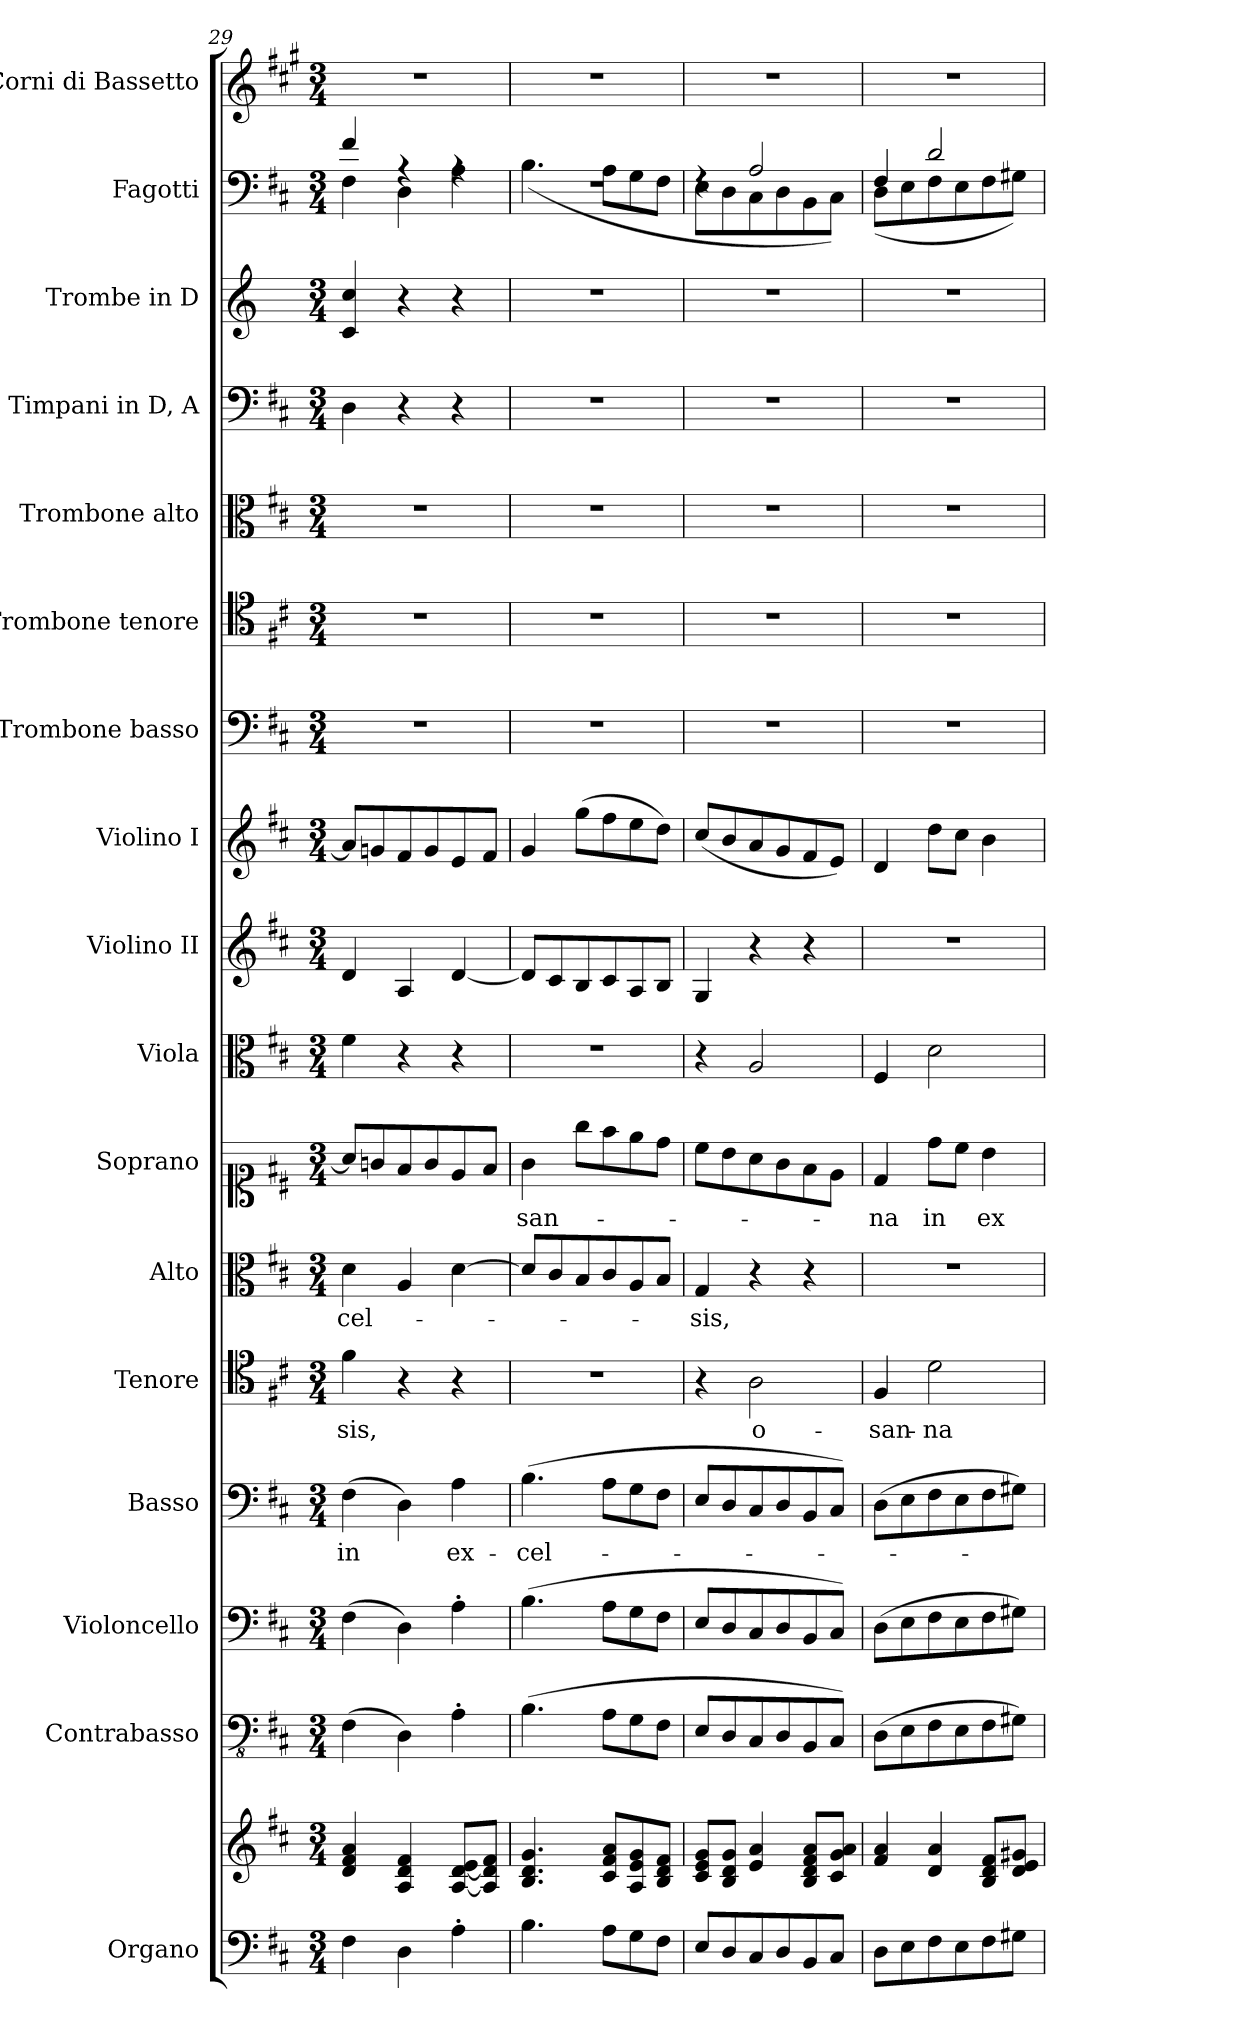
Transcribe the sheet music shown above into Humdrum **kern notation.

**kern	**kern	**kern	**kern	**kern	**text	**kern	**text	**kern	**text	**kern	**text	**kern	**kern	**kern	**kern	**kern	**kern	**kern	**kern	**kern	**kern
*part17	*part17	*part16	*part15	*part14	*part14	*part13	*part13	*part12	*part12	*part11	*part11	*part10	*part9	*part8	*part7	*part6	*part5	*part4	*part3	*part2	*part1
*staff18	*staff17	*staff16	*staff15	*staff14	*staff14	*staff13	*staff13	*staff12	*staff12	*staff11	*staff11	*staff10	*staff9	*staff8	*staff7	*staff6	*staff5	*staff4	*staff3	*staff2	*staff1
*I"Organo	*	*I"Contrabasso	*I"Violoncello	*I"Basso	*	*I"Tenore	*	*I"Alto	*	*I"Soprano	*	*I"Viola	*I"Violino II	*I"Violino I	*I"Trombone basso	*I"Trombone tenore	*I"Trombone alto	*I"Timpani in D, A	*I"Trombe in D	*I"Fagotti	*I"Corni di Bassetto
*I'Org.	*	*I'Cb.	*I'Vc.	*I'B.	*	*I'T.	*	*I'A.	*	*I'S.	*	*I'Vla.	*I'Vln. II	*I'Vln. I	*I'Tbn. B	*I'Tbn. T	*I'Tbn. A	*I'Timp.	*I'Tr. in D	*I'Fag.	*I'Cor. di B.
!!LO:PB:g=z
*clefF4	*clefG2	*clefFv4	*clefF4	*clefF4	*	*clefC4	*	*clefC3	*	*clefC1	*	*clefC3	*clefG2	*clefG2	*clefF4	*clefC4	*clefC3	*clefF4	*clefG2	*clefF4	*clefG2
*	*	*	*	*	*	*	*	*	*	*	*	*	*	*	*	*	*	*	*ITrd-1c-2	*	*ITrd4c7
*k[f#c#]	*k[f#c#]	*k[f#c#]	*k[f#c#]	*k[f#c#]	*	*k[f#c#]	*	*k[f#c#]	*	*k[f#c#]	*	*k[f#c#]	*k[f#c#]	*k[f#c#]	*k[f#c#]	*k[f#c#]	*k[f#c#]	*k[f#c#]	*k[f#c#]	*k[f#c#]	*k[f#c#]
*M3/4	*M3/4	*M3/4	*M3/4	*M3/4	*	*M3/4	*	*M3/4	*	*M3/4	*	*M3/4	*M3/4	*M3/4	*M3/4	*M3/4	*M3/4	*M3/4	*M3/4	*M3/4	*M3/4
=29	=29	=29	=29	=29	=29	=29	=29	=29	=29	=29	=29	=29	=29	=29	=29	=29	=29	=29	=29	=29	=29
!	!	!	!	!	!LO:LY:b	!	!LO:LY:b	!	!LO:LY:b	!	!	!	!	!	!	!	!	!	!	!	!
*	*	*	*	*	*	*	*	*	*	*	*	*	*	*	*	*	*	*	*	*^	*
4F#\	4d/ 4f#/ 4a/	(>4FF#\	(>4F#\	(>4F#\	in	4f#\	-sis,	4d\	-cel-	8a/L]	.	4f#\	4d/	8a/L]	2.r	2.r	2.r	4D\	4d/ 4dd/	4f#/	4F#\	2.r
.	.	.	.	.	.	.	.	.	.	8gn/	.	.	.	8gn/	.	.	.	.	.	.	.	.
4D\	4A/ 4d/ 4f#/	4DD\)	4D\)	4D\)	.	4r	.	4A/	.	8f#/	.	4r	4A/	8f#/	.	.	.	4r	4r	4rA	4D\	.
.	.	.	.	.	.	.	.	.	.	8g/	.	.	.	8g/	.	.	.	.	.	.	.	.
!	!	!	!	!	!LO:LY:b	!	!	!	!	!	!	!	!	!	!	!	!	!	!	!	!	!
4A'\	[8A/ [8d/ 8e/L	4AA'\	4A'\	4A\	ex-	4r	.	[4d\	.	8e/	.	4r	[4d/	8e/	.	.	.	4r	4r	4rA	4A\	.
.	8A/] 8d/] 8f#/J	.	.	.	.	.	.	.	.	8f#/J	.	.	.	8f#/J	.	.	.	.	.	.	.	.
=30	=30	=30	=30	=30	=30	=30	=30	=30	=30	=30	=30	=30	=30	=30	=30	=30	=30	=30	=30	=30	=30	=30
!	!	!	!	!	!LO:LY:b	!	!	!	!	!	!LO:LY:b	!	!	!	!	!	!	!	!	!	!	!
4.B\	4.B/ 4.d/ 4.g/	(>4.BB\	(>4.B\	(>4.B\	-cel-	2.r	.	8d/L]	.	4g\	san-	2.r	8d/L]	4g/	2.r	2.r	2.r	2.r	2.r	2.rF	(<4.B\	2.r
.	.	.	.	.	.	.	.	8c#/	.	.	.	.	8c#/	.	.	.	.	.	.	.	.	.
.	.	.	.	.	.	.	.	8B/	.	8gg\L	.	.	8B/	(>8gg\L	.	.	.	.	.	.	.	.
8A\L	8c#/ 8f#/ 8a/L	8AA\L	8A\L	8A\L	.	.	.	8c#/	.	8ff#\	.	.	8c#/	8ff#\	.	.	.	.	.	.	8A\L	.
8G\	8A/ 8e/ 8g/	8GG\	8G\	8G\	.	.	.	8A/	.	8ee\	.	.	8A/	8ee\	.	.	.	.	.	.	8G\	.
8F#\J	8B/ 8d/ 8f#/J	8FF#\J	8F#\J	8F#\J	.	.	.	8B/J	.	8dd\J	.	.	8B/J	8dd\J)	.	.	.	.	.	.	8F#\J	.
=31	=31	=31	=31	=31	=31	=31	=31	=31	=31	=31	=31	=31	=31	=31	=31	=31	=31	=31	=31	=31	=31	=31
!	!	!	!	!	!	!	!	!	!LO:LY:b	!	!	!	!	!	!	!	!	!	!	!	!	!
8E/L	8c#/ 8e/ 8g/L	8EE/L	8E/L	8E/L	.	4r	.	4G/	-sis,	8cc#\L	.	4r	4G/	(<8cc#/L	2.r	2.r	2.r	2.r	2.r	4rF	8E\L	2.r
8D/	8B/ 8d/ 8g/J	8DD/	8D/	8D/	.	.	.	.	.	8b\	.	.	.	8b/	.	.	.	.	.	.	8D\	.
!	!	!	!	!	!	!	!LO:LY:b	!	!	!	!	!	!	!	!	!	!	!	!	!	!	!
8C#/	4e/ 4a/	8CC#/	8C#/	8C#/	.	2A\	o-	4r	.	8a\	.	2A/	4r	8a/	.	.	.	.	.	2A/	8C#\	.
8D/	.	8DD/	8D/	8D/	.	.	.	.	.	8g\	.	.	.	8g/	.	.	.	.	.	.	8D\	.
8BB/	8B/ 8d/ 8f#/ 8a/L	8BBB/	8BB/	8BB/	.	.	.	4r	.	8f#\	.	.	4r	8f#/	.	.	.	.	.	.	8BB\	.
8C#/J	8c#/ 8g/ 8a/J	8CC#/J)	8C#/J)	8C#/J)	.	.	.	.	.	8e\J	.	.	.	8e/J)	.	.	.	.	.	.	8C#\J)	.
=32	=32	=32	=32	=32	=32	=32	=32	=32	=32	=32	=32	=32	=32	=32	=32	=32	=32	=32	=32	=32	=32	=32
!	!	!	!	!	!	!	!LO:LY:b	!	!	!	!LO:LY:b	!	!	!	!	!	!	!	!	!	!	!
8D\L	4f#/ 4a/	(>8DD\L	(>8D\L	(>8D\L	.	4F#/	-san-	2.r	.	4d/	-na	4F#/	2.r	4d/	2.r	2.r	2.r	2.r	2.r	4F#/	(<8D\L	2.r
8E\	.	8EE\	8E\	8E\	.	.	.	.	.	.	.	.	.	.	.	.	.	.	.	.	8E\	.
!	!	!	!	!	!	!	!LO:LY:b	!	!	!	!LO:LY:b	!	!	!	!	!	!	!	!	!	!	!
8F#\	4d/ 4a/	8FF#\	8F#\	8F#\	.	2d\	-na	.	.	8dd\L	in	2d\	.	8dd\L	.	.	.	.	.	2d/	8F#\	.
8E\	.	8EE\	8E\	8E\	.	.	.	.	.	8cc#\J	.	.	.	8cc#\J	.	.	.	.	.	.	8E\	.
!	!	!	!	!	!	!	!	!	!	!	!LO:LY:b	!	!	!	!	!	!	!	!	!	!	!
8F#\	8B/ 8d/ 8f#/L	8FF#\	8F#\	8F#\	.	.	.	.	.	4b\	ex-	.	.	4b\	.	.	.	.	.	.	8F#\	.
8G#X\J	8d/ 8e/ 8g#X/J	8GG#X\J)	8G#X\J)	8G#X\J)	.	.	.	.	.	.	.	.	.	.	.	.	.	.	.	.	8G#X\J)	.
*	*	*	*	*	*	*	*	*	*	*	*	*	*	*	*	*	*	*	*	*v	*v	*
=	=	=	=	=	=	=	=	=	=	=	=	=	=	=	=	=	=	=	=	=	=
*-	*-	*-	*-	*-	*-	*-	*-	*-	*-	*-	*-	*-	*-	*-	*-	*-	*-	*-	*-	*-	*-
